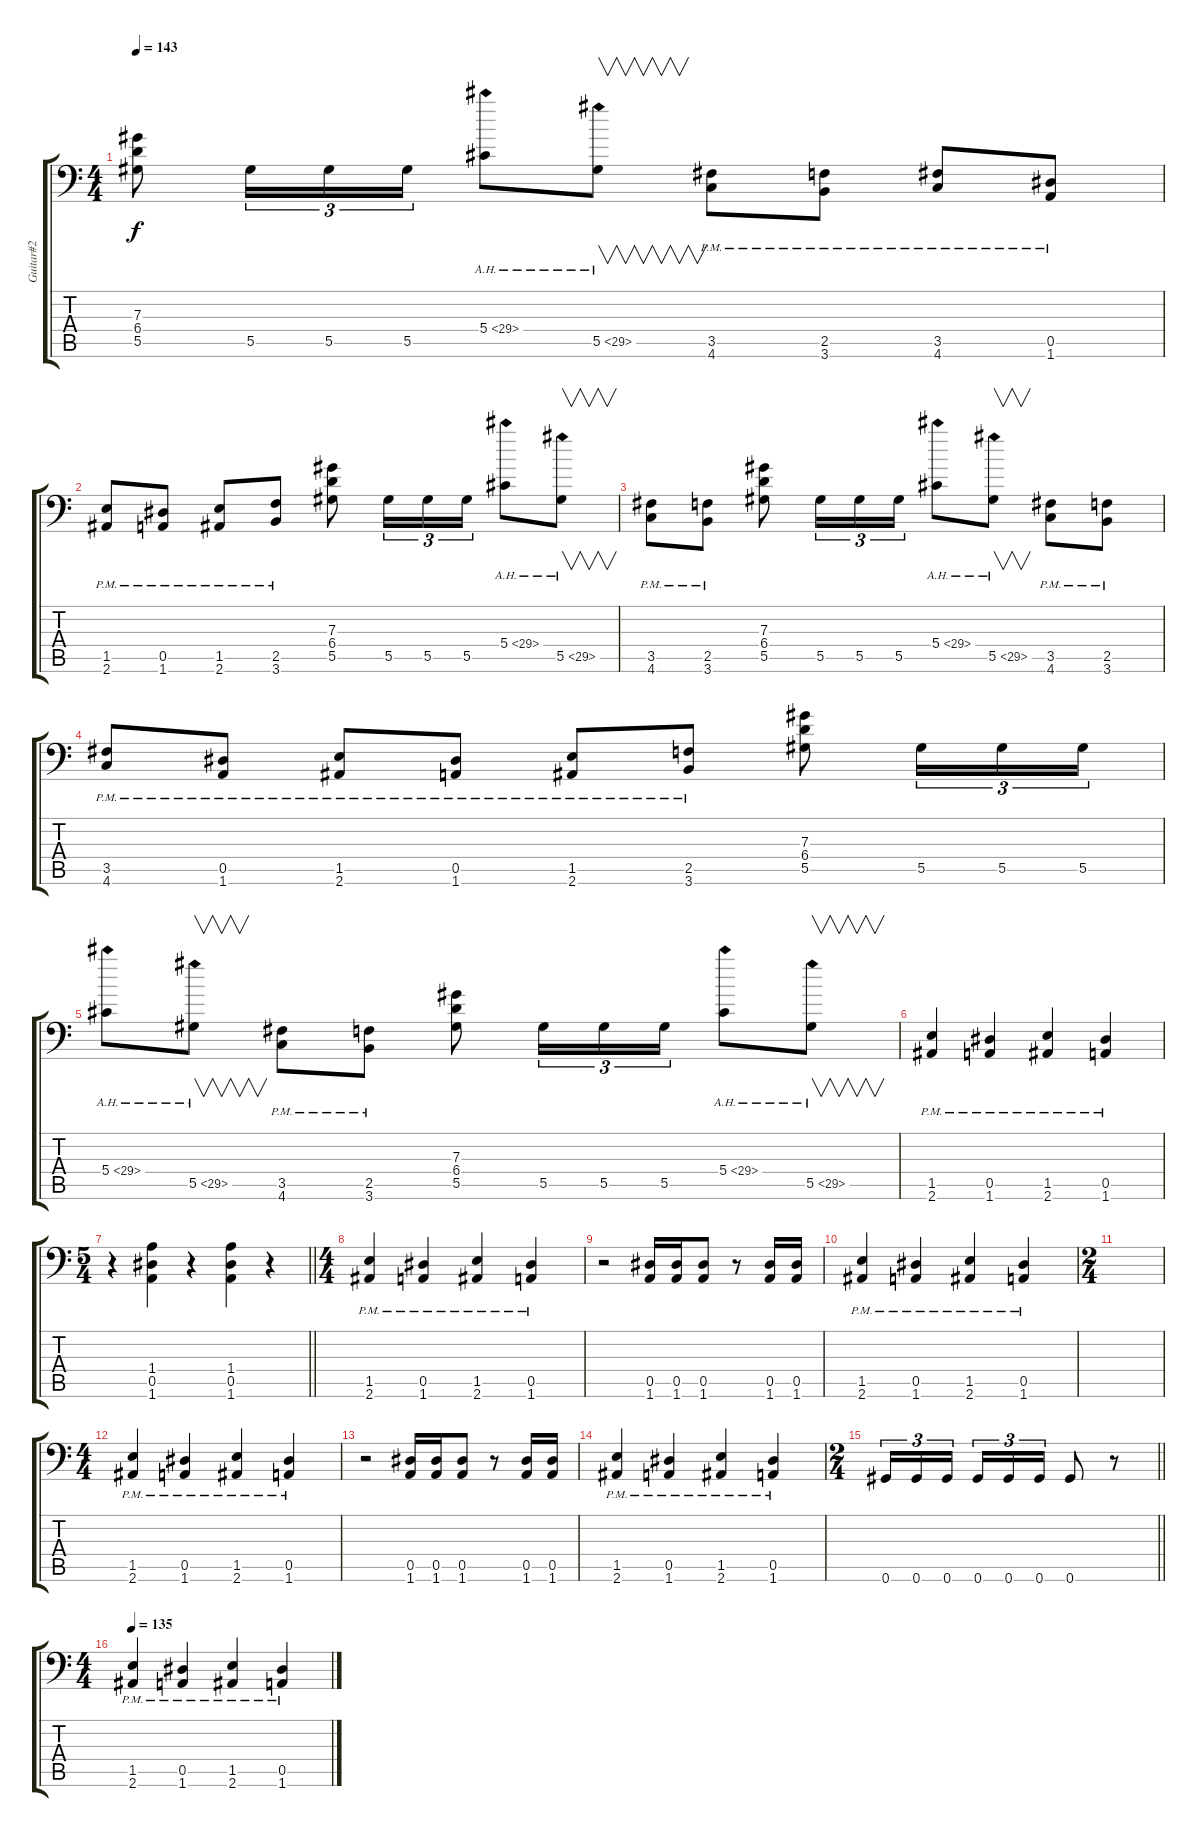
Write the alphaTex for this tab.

\track ("Guitar#2" "Guitar#2") {instrument distortionguitar}
\staff {score tabs}
\tuning (Bb3 F3 Db3 Ab2 Eb2 Ab1) {hide}
\ts (4 4)
\section ("" "")
\tempo 143
\clef f4
\ks c
(7.3 6.4 5.5).8{dy f} 5.5.16{tu (3 2)} 5.5.16{tu (3 2)} 5.5.16{tu (3 2)} 5.4{ah 24}.8 5.5{ah 24}.8{v} (3.5{pm} 4.6{pm}).8 (2.5{pm} 3.6{pm}).8 (3.5{pm} 4.6{pm}).8 (0.5{pm} 1.6{pm}).8 |
(1.5{pm} 2.6{pm}).8 (0.5{pm} 1.6{pm}).8 (1.5{pm} 2.6{pm}).8 (2.5{pm} 3.6{pm}).8 (7.3 6.4 5.5).8 5.5.16{tu (3 2)} 5.5.16{tu (3 2)} 5.5.16{tu (3 2)} 5.4{ah 24}.8 5.5{ah 24}.8{v} |
(3.5{pm} 4.6{pm}).8 (2.5{pm} 3.6{pm}).8 (7.3 6.4 5.5).8 5.5.16{tu (3 2)} 5.5.16{tu (3 2)} 5.5.16{tu (3 2)} 5.4{ah 24}.8 5.5{ah 24}.8{v} (3.5{pm} 4.6{pm}).8 (2.5{pm} 3.6{pm}).8 |
(3.5{pm} 4.6{pm}).8 (0.5{pm} 1.6{pm}).8 (1.5{pm} 2.6{pm}).8 (0.5{pm} 1.6{pm}).8 (1.5{pm} 2.6{pm}).8 (2.5{pm} 3.6{pm}).8 (7.3 6.4 5.5).8 5.5.16{tu (3 2)} 5.5.16{tu (3 2)} 5.5.16{tu (3 2)} |
5.4{ah 24}.8 5.5{ah 24}.8{v} (3.5{pm} 4.6{pm}).8 (2.5{pm} 3.6{pm}).8 (7.3 6.4 5.5).8 5.5.16{tu (3 2)} 5.5.16{tu (3 2)} 5.5.16{tu (3 2)} 5.4{ah 24}.8 5.5{ah 24}.8{v} |
(1.5{pm} 2.6{pm}).4 (0.5{pm} 1.6{pm}).4 (1.5{pm} 2.6{pm}).4 (0.5{pm} 1.6{pm}).4 |
\ts (5 4)
\barLineRight lightlight
r.4 (1.4 0.5 1.6).4 r.4 (1.4 0.5 1.6).4 r.4 |
\ts (4 4)
\section ("" "")
(1.5{pm} 2.6{pm}).4 (0.5{pm} 1.6{pm}).4 (1.5{pm} 2.6{pm}).4 (0.5{pm} 1.6{pm}).4 |
r.2 (0.5 1.6).16 (0.5 1.6).16 (0.5 1.6).8 r.8 (0.5 1.6).16 (0.5 1.6).16 |
(1.5{pm} 2.6{pm}).4 (0.5{pm} 1.6{pm}).4 (1.5{pm} 2.6{pm}).4 (0.5{pm} 1.6{pm}).4 |
\ts (2 4)
|
\ts (4 4)
(1.5{pm} 2.6{pm}).4 (0.5{pm} 1.6{pm}).4 (1.5{pm} 2.6{pm}).4 (0.5{pm} 1.6{pm}).4 |
r.2 (0.5 1.6).16 (0.5 1.6).16 (0.5 1.6).8 r.8 (0.5 1.6).16 (0.5 1.6).16 |
(1.5{pm} 2.6{pm}).4 (0.5{pm} 1.6{pm}).4 (1.5{pm} 2.6{pm}).4 (0.5{pm} 1.6{pm}).4 |
\ts (2 4)
\barLineRight lightlight
0.6.16{tu (3 2)} 0.6.16{tu (3 2)} 0.6.16{tu (3 2) beam splitsecondary} 0.6.16{tu (3 2)} 0.6.16{tu (3 2)} 0.6.16{tu (3 2)} 0.6.8 r.8 |
\ts (4 4)
\section ("" "")
\tempo 135
(1.5{pm} 2.6{pm}).4 (0.5{pm} 1.6{pm}).4 (1.5{pm} 2.6{pm}).4 (0.5{pm} 1.6{pm}).4
